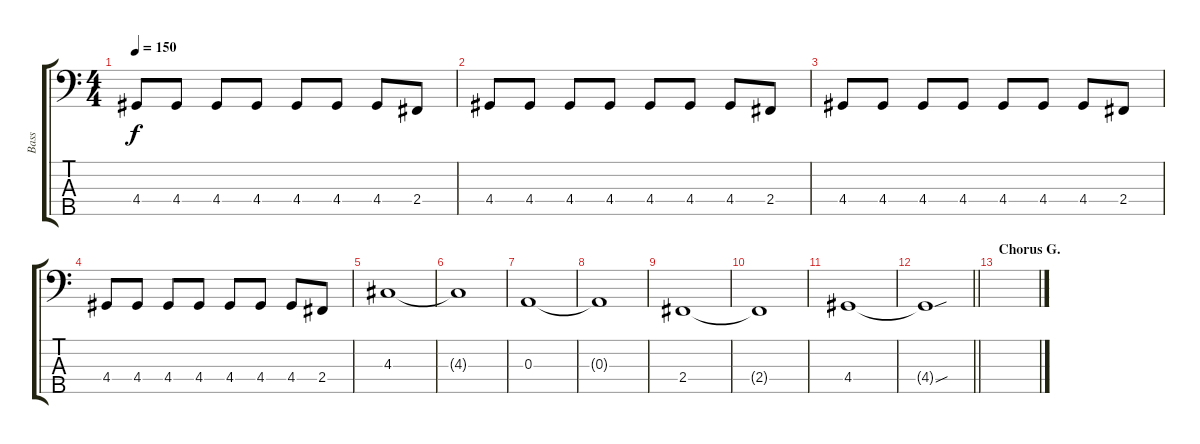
\track ("Bass" "Bass") {instrument electricbassfinger}
\staff {score tabs}
\tuning (G2 D2 A1 E1 B0) {hide}
\ts (4 4)
\tempo 150
\clef f4
\ks c
4.4.8{dy f} 4.4.8 4.4.8 4.4.8 4.4.8 4.4.8 4.4.8 2.4.8 |
4.4.8 4.4.8 4.4.8 4.4.8 4.4.8 4.4.8 4.4.8 2.4.8 |
4.4.8 4.4.8 4.4.8 4.4.8 4.4.8 4.4.8 4.4.8 2.4.8 |
4.4.8 4.4.8 4.4.8 4.4.8 4.4.8 4.4.8 4.4.8 2.4.8 |
4.3.1 |
4.3{t}.1 |
0.3.1 |
0.3{t}.1 |
2.4.1 |
2.4{t}.1 |
4.4.1 |
\barLineRight lightlight
4.4{sou t}.1 |
\section ("" "Chorus G.")
